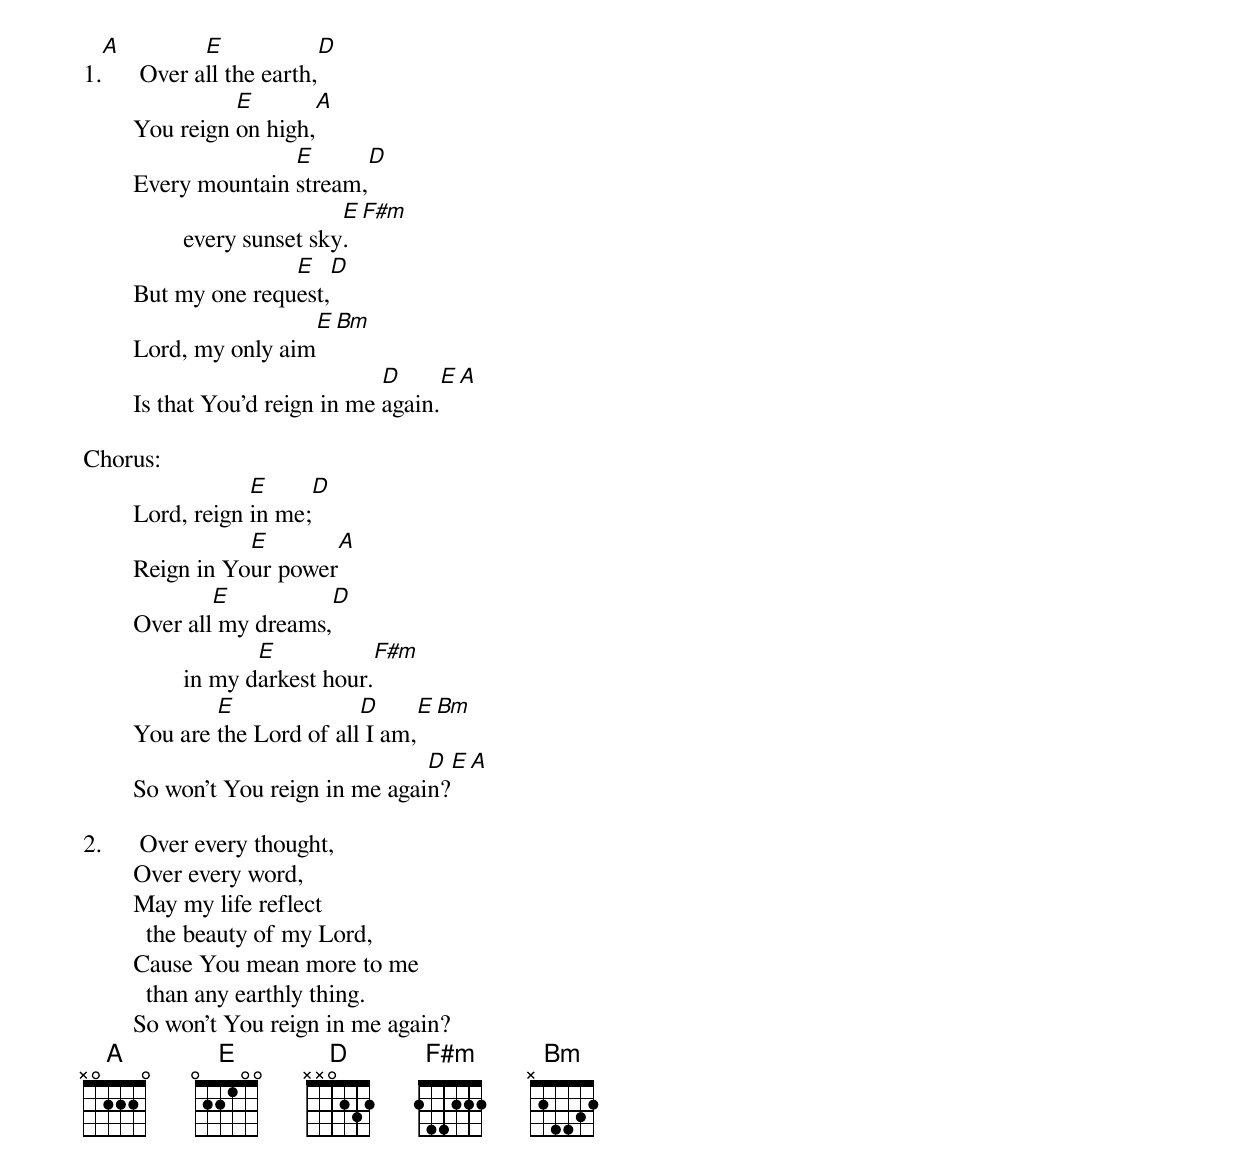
  A           E            D
1.	Over all the earth,
                  E              A
	You reign on high,
                       E                 D
	Every mountain stream,
		                E        F#m
		every sunset sky.
                       E         D
	But my one request,
                          E        Bm
	Lord, my only aim
                                  D             E          A
	Is that You’d reign in me again.

Chorus:
                    E            D
	Lord, reign in me;
                   E               A
	Reign in Your power
                E               D
	Over all my dreams,
                       E           F#m
		in my darkest hour.
                E              D           E      Bm
	You are the Lord of all I am,
                                     D            E        A
	So won’t You reign in me again?

2.	Over every thought,
	Over every word,
	May my life reflect
	  the beauty of my Lord,
	Cause You mean more to me
	  than any earthly thing.
	So won’t You reign in me again?
